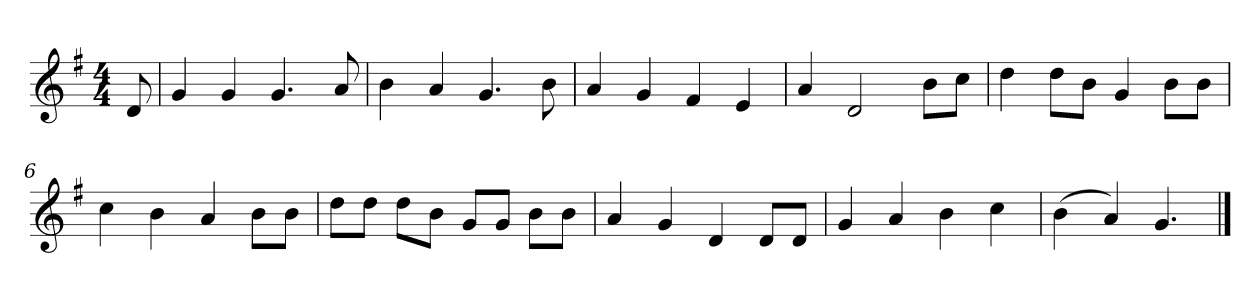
**kern
*part1
*staff1
*k[f#]
*M4/4
*MM120
=
8d
=1
4g
4g
4.g
8a
=2
4b
4a
4.g
8b
=3
4a
4g
4f#
4e
=4
4a
2d
8bL
8ccJ
=5
4dd
8ddL
8bJ
4g
8bL
8bJ
=6
4cc
4b
4a
8bL
8bJ
=7
8ddL
8ddJ
8ddL
8bJ
8gL
8gJ
8bL
8bJ
=8
4a
4g
4d
8dL
8dJ
=9
4g
4a
4b
4cc
=10
(4b
4a)
4.g
==
*-
